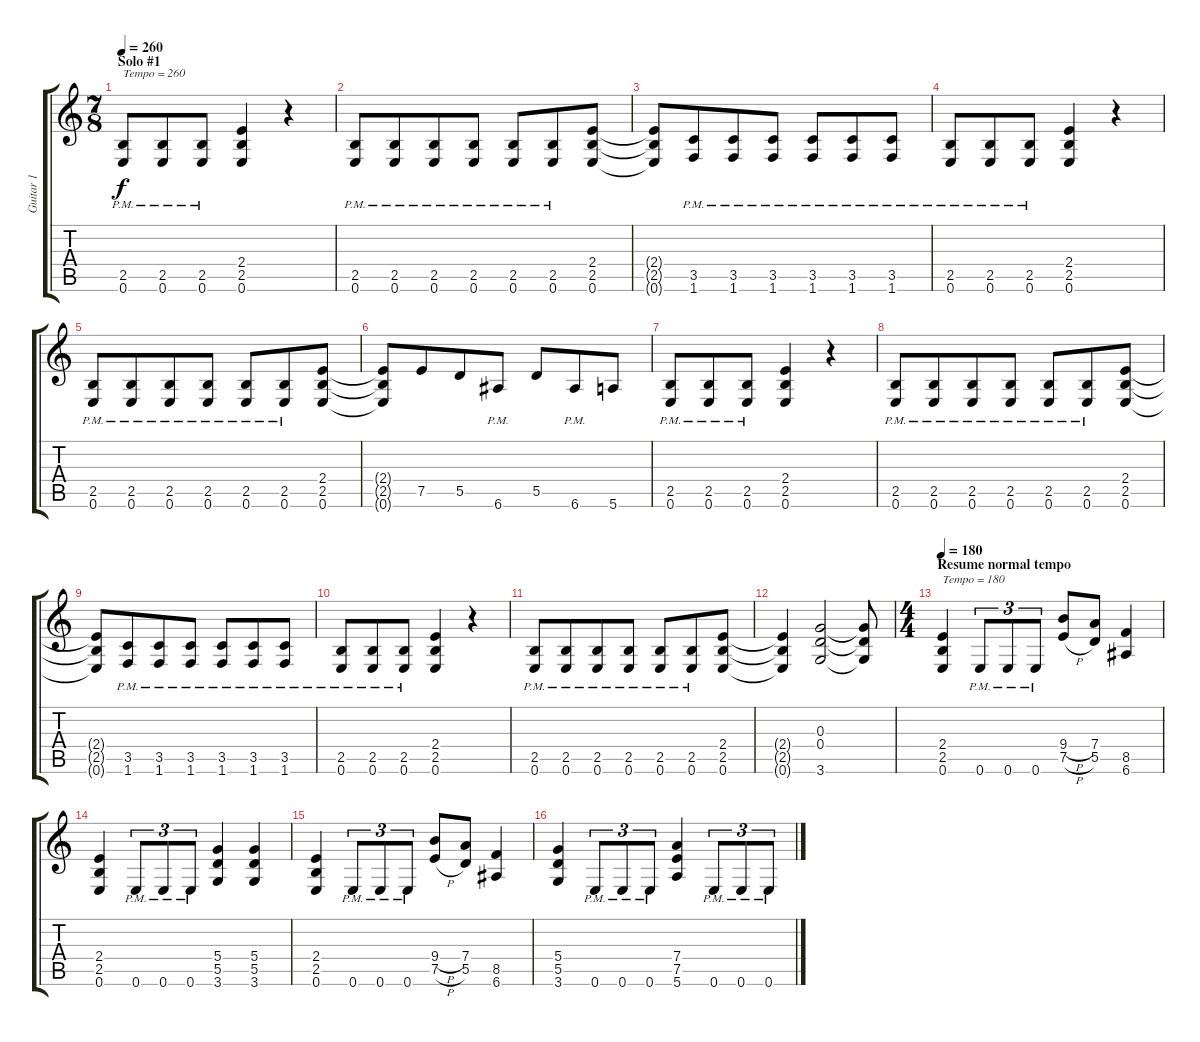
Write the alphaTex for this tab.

\track ("Guitar 1" "Guitar 1") {instrument distortionguitar}
\staff {score tabs}
\tuning (E4 B3 G3 D3 A2 E2) {hide}
\ts (7 8)
\section ("" "Solo #1")
\tempo 260
\clef g2
\ks c
(2.5{pm} 0.6{pm}).8{txt "Tempo = 260" dy f} (2.5{pm} 0.6{pm}).8 (2.5{pm} 0.6{pm}).8 (2.4 2.5 0.6).4 r.4 |
(2.5{pm} 0.6{pm}).8 (2.5{pm} 0.6{pm}).8 (2.5{pm} 0.6{pm}).8 (2.5{pm} 0.6{pm}).8 (2.5{pm} 0.6{pm}).8 (2.5{pm} 0.6{pm}).8 (2.4 2.5 0.6).8 |
(2.4{t} 2.5{t} 0.6{t}).8 (3.5{pm} 1.6{pm}).8 (3.5{pm} 1.6{pm}).8 (3.5{pm} 1.6{pm}).8 (3.5{pm} 1.6{pm}).8 (3.5{pm} 1.6{pm}).8 (3.5{pm} 1.6{pm}).8 |
(2.5{pm} 0.6{pm}).8 (2.5{pm} 0.6{pm}).8 (2.5{pm} 0.6{pm}).8 (2.4 2.5 0.6).4 r.4 |
(2.5{pm} 0.6{pm}).8 (2.5{pm} 0.6{pm}).8 (2.5{pm} 0.6{pm}).8 (2.5{pm} 0.6{pm}).8 (2.5{pm} 0.6{pm}).8 (2.5{pm} 0.6{pm}).8 (2.4 2.5 0.6).8 |
(2.4{t} 2.5{t} 0.6{t}).8 7.5.8 5.5.8 6.6{pm}.8 5.5.8 6.6{pm}.8 5.6.8 |
(2.5{pm} 0.6{pm}).8 (2.5{pm} 0.6{pm}).8 (2.5{pm} 0.6{pm}).8 (2.4 2.5 0.6).4 r.4 |
(2.5{pm} 0.6{pm}).8 (2.5{pm} 0.6{pm}).8 (2.5{pm} 0.6{pm}).8 (2.5{pm} 0.6{pm}).8 (2.5{pm} 0.6{pm}).8 (2.5{pm} 0.6{pm}).8 (2.4 2.5 0.6).8 |
(2.4{t} 2.5{t} 0.6{t}).8 (3.5{pm} 1.6{pm}).8 (3.5{pm} 1.6{pm}).8 (3.5{pm} 1.6{pm}).8 (3.5{pm} 1.6{pm}).8 (3.5{pm} 1.6{pm}).8 (3.5{pm} 1.6{pm}).8 |
(2.5{pm} 0.6{pm}).8 (2.5{pm} 0.6{pm}).8 (2.5{pm} 0.6{pm}).8 (2.4 2.5 0.6).4 r.4 |
(2.5{pm} 0.6{pm}).8 (2.5{pm} 0.6{pm}).8 (2.5{pm} 0.6{pm}).8 (2.5{pm} 0.6{pm}).8 (2.5{pm} 0.6{pm}).8 (2.5{pm} 0.6{pm}).8 (2.4 2.5 0.6).8 |
(2.4{t} 2.5{t} 0.6{t}).4 (0.3 0.4 3.6).2 (0.3{t} 0.4{t} 3.6{t}).8 |
\ts (4 4)
\section ("" "Resume normal tempo")
\tempo 180
(2.4 2.5 0.6).4{txt "Tempo = 180"} 0.6{pm}.8{tu (3 2)} 0.6{pm}.8{tu (3 2)} 0.6{pm}.8{tu (3 2)} (9.4{h} 7.5{h}).8 (7.4 5.5).8 (8.5 6.6).4 |
(2.4 2.5 0.6).4 0.6{pm}.8{tu (3 2)} 0.6{pm}.8{tu (3 2)} 0.6{pm}.8{tu (3 2)} (5.4 5.5 3.6).4 (5.4 5.5 3.6).4 |
(2.4 2.5 0.6).4 0.6{pm}.8{tu (3 2)} 0.6{pm}.8{tu (3 2)} 0.6{pm}.8{tu (3 2)} (9.4{h} 7.5{h}).8 (7.4 5.5).8 (8.5 6.6).4 |
(5.4 5.5 3.6).4 0.6{pm}.8{tu (3 2)} 0.6{pm}.8{tu (3 2)} 0.6{pm}.8{tu (3 2)} (7.4 7.5 5.6).4 0.6{pm}.8{tu (3 2)} 0.6{pm}.8{tu (3 2)} 0.6{pm}.8{tu (3 2)}
